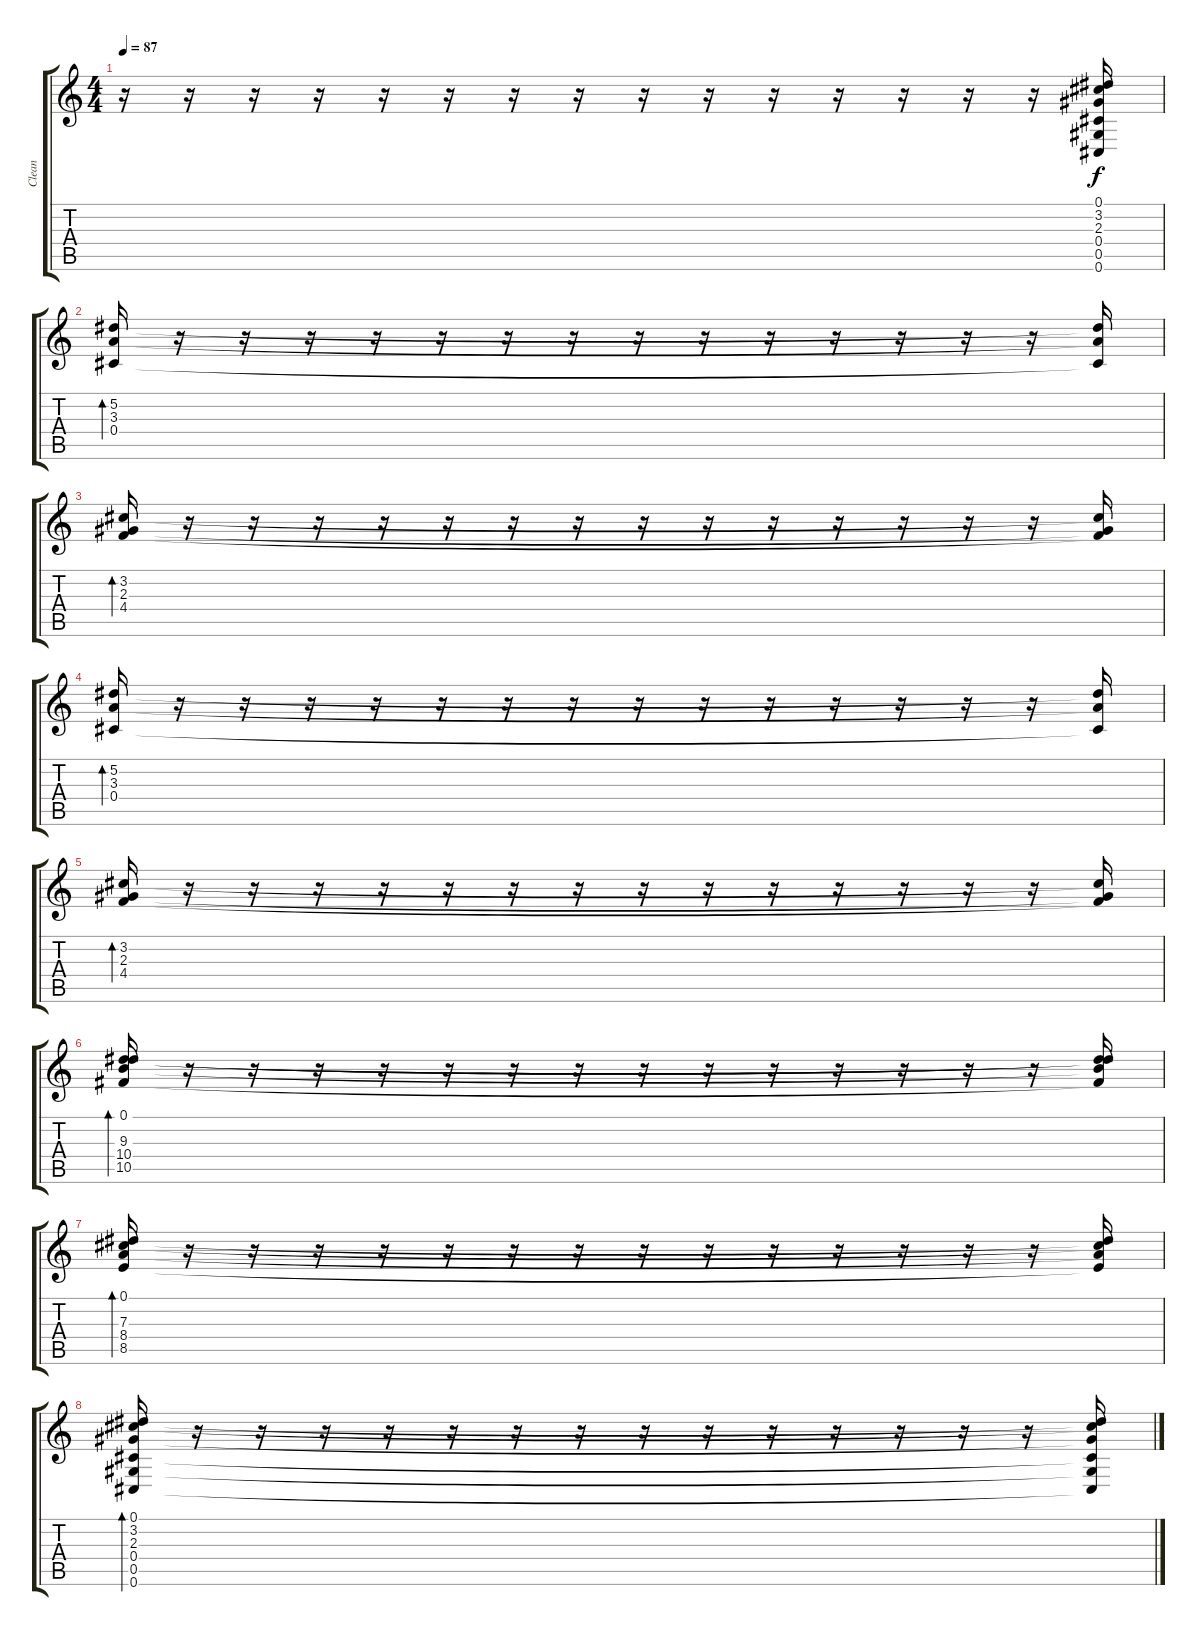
\track ("Clean" "Clean") {instrument electricguitarjazz}
\staff {score tabs}
\tuning (Eb4 Bb3 Gb3 Db3 Ab2 Db2) {hide}
\ts (4 4)
\tempo 87
\clef g2
\ks c
r.16{dy f} r.16 r.16 r.16 r.16 r.16 r.16 r.16 r.16 r.16 r.16 r.16 r.16 r.16 r.16 (0.1{t} 3.2{t} 2.3{t} 0.4{t} 0.5{t} 0.6{t}).16 |
(5.2 3.3 0.4).16{bd 480} r.16 r.16 r.16 r.16 r.16 r.16 r.16 r.16 r.16 r.16 r.16 r.16 r.16 r.16 (5.2{t} 3.3{t} 0.4{t}).16 |
(3.2 2.3 4.4).16{bd 480} r.16 r.16 r.16 r.16 r.16 r.16 r.16 r.16 r.16 r.16 r.16 r.16 r.16 r.16 (3.2{t} 2.3{t} 4.4{t}).16 |
(5.2 3.3 0.4).16{bd 480} r.16 r.16 r.16 r.16 r.16 r.16 r.16 r.16 r.16 r.16 r.16 r.16 r.16 r.16 (5.2{t} 3.3{t} 0.4{t}).16 |
(3.2 2.3 4.4).16{bd 480} r.16 r.16 r.16 r.16 r.16 r.16 r.16 r.16 r.16 r.16 r.16 r.16 r.16 r.16 (3.2{t} 2.3{t} 4.4{t}).16 |
(0.1 9.3 10.4 10.5).16{bd 480} r.16 r.16 r.16 r.16 r.16 r.16 r.16 r.16 r.16 r.16 r.16 r.16 r.16 r.16 (0.1{t} 9.3{t} 10.4{t} 10.5{t}).16 |
(0.1 7.3 8.4 8.5).16{bd 480} r.16 r.16 r.16 r.16 r.16 r.16 r.16 r.16 r.16 r.16 r.16 r.16 r.16 r.16 (0.1{t} 7.3{t} 8.4{t} 8.5{t}).16 |
(0.1 3.2 2.3 0.4 0.5 0.6).16{bd 480} r.16 r.16 r.16 r.16 r.16 r.16 r.16 r.16 r.16 r.16 r.16 r.16 r.16 r.16 (0.1{t} 3.2{t} 2.3{t} 0.4{t} 0.5{t} 0.6{t}).16
